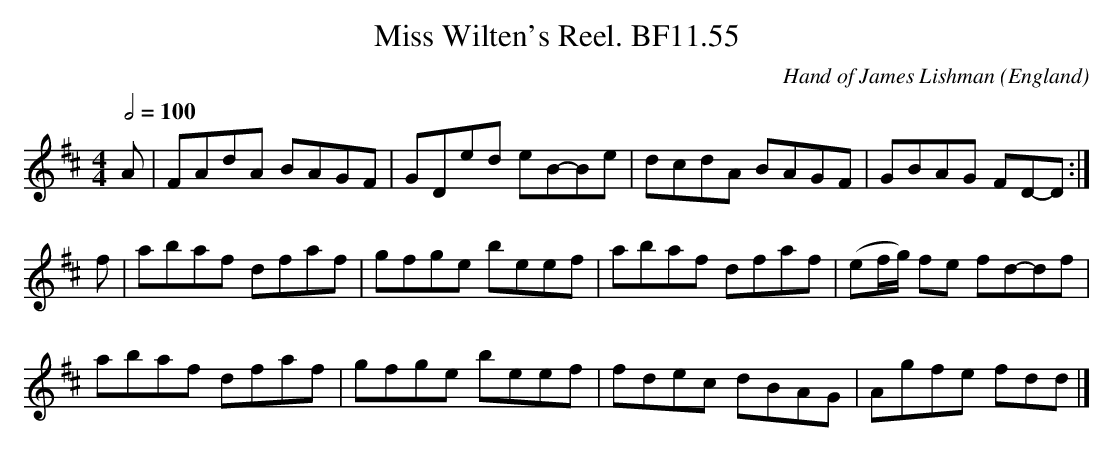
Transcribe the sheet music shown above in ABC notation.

X:1
T:Miss Wilten's Reel. BF11.55
C:Hand of James Lishman
M:4/4
O:England
Q:1/2=100
K:D
A|FAdA BAGF|GDed eB-Be|dcdA BAGF|GBAG FD-D:|!
f|abaf dfaf|gfge beef|abaf dfaf|(ef/g/) fe fd-df|!
abaf dfaf|gfge beef|fdec dBAG|Agfe fdd|]
